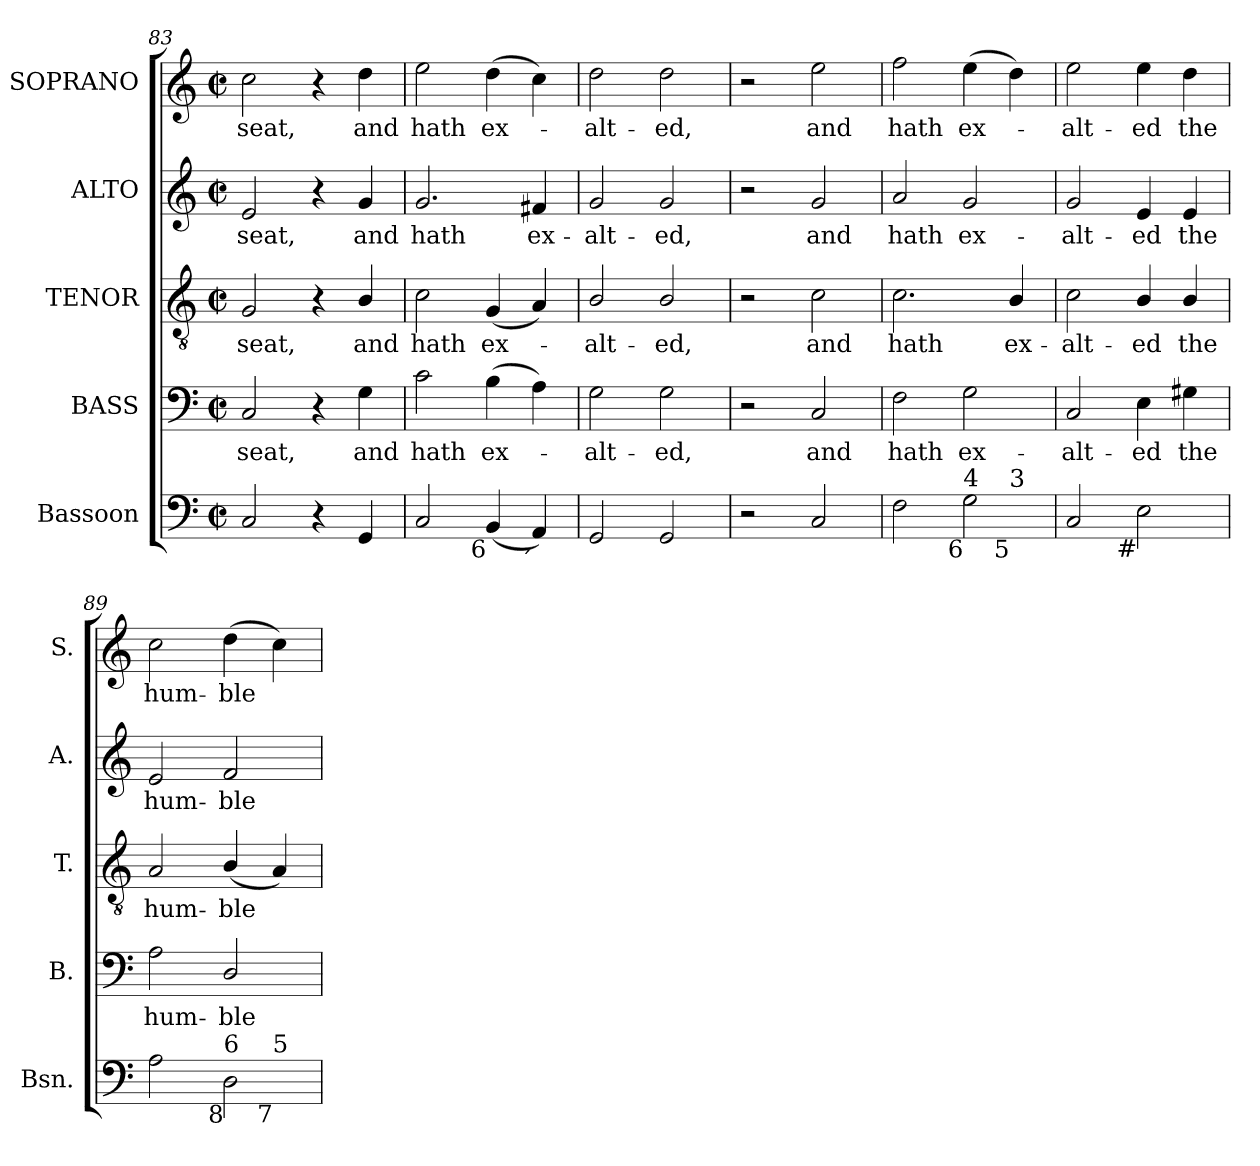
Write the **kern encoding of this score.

**kern	**kern	**text	**kern	**text	**kern	**text	**kern	**text
*part5	*part4	*part4	*part3	*part3	*part2	*part2	*part1	*part1
*staff5	*staff4	*staff4	*staff3	*staff3	*staff2	*staff2	*staff1	*staff1
*I"Bassoon	*I"BASS	*	*I"TENOR	*	*I"ALTO	*	*I"SOPRANO	*
*I'Bsn.	*I'B.	*	*I'T.	*	*I'A.	*	*I'S.	*
*clefF4	*clefF4	*	*clefGv2	*	*clefG2	*	*clefG2	*
*	*	*	*ITrd7c12	*	*	*	*	*
*k[]	*k[]	*	*k[]	*	*k[]	*	*k[]	*
*C:	*C:	*	*C:	*	*C:	*	*C:	*
*M2/2	*M2/2	*	*M2/2	*	*M2/2	*	*M2/2	*
*met(c|)	*met(c|)	*	*met(c|)	*	*met(c|)	*	*met(c|)	*
=83	=83	=83	=83	=83	=83	=83	=83	=83
!	!	!LO:LY:b:color=#000000	!	!	!	!	!	!
!	!	!	!	!LO:LY:b:color=#000000	!	!	!	!
!	!	!	!	!	!	!LO:LY:b:color=#000000	!	!
!	!	!	!	!	!	!	!	!LO:LY:b:color=#000000
2Ci/	2Ci/	seat,	2GGi/	seat,	2ei/	seat,	2cci\	seat,
4r	4r	.	4r	.	4r	.	4r	.
!	!	!LO:LY:b:color=#000000	!	!	!	!	!	!
!	!	!	!	!LO:LY:b:color=#000000	!	!	!	!
!	!	!	!	!	!	!LO:LY:b:color=#000000	!	!
!	!	!	!	!	!	!	!	!LO:LY:b:color=#000000
4GGi/	4Gi\	and	4BBi/	and	4gi/	and	4ddi\	and
=84	=84	=84	=84	=84	=84	=84	=84	=84
!	!	!LO:LY:b:color=#000000	!	!	!	!	!	!
!	!	!	!	!LO:LY:b:color=#000000	!	!	!	!
!	!	!	!	!	!	!LO:LY:b:color=#000000	!	!
!	!	!	!	!	!	!	!	!LO:LY:b:color=#000000
2Ci/	2ci\	hath	2Ci\	hath	2.gi/	hath	2eei\	hath
!	!	!LO:LY:b:color=#000000	!	!	!	!	!	!
!	!	!	!	!LO:LY:b:color=#000000	!	!	!	!
!LO:TX:b:rj:t=6	!	!	!	!	!	!	!	!
!	!	!	!	!	!	!	!	!LO:LY:b:color=#000000
(4BBi/	(4Bi\	ex-	(4GGi/	ex-	.	.	(4ddi\	ex-
!LO:TX:b:rj:t=´	!	!	!	!	!	!	!	!
!	!	!	!	!	!	!LO:LY:b:color=#000000	!	!
4AAi/)	4Ai\)	.	4AAi/)	.	4f#Xi/	ex-	4cci\)	.
=85	=85	=85	=85	=85	=85	=85	=85	=85
!	!	!LO:LY:b:color=#000000	!	!	!	!	!	!
!	!	!	!	!LO:LY:b:color=#000000	!	!	!	!
!	!	!	!	!	!	!LO:LY:b:color=#000000	!	!
!	!	!	!	!	!	!	!	!LO:LY:b:color=#000000
2GGi/	2Gi\	-alt-	2BBi/	-alt-	2gi/	-alt-	2ddi\	-alt-
!	!	!LO:LY:b:color=#000000	!	!	!	!	!	!
!	!	!	!	!LO:LY:b:color=#000000	!	!	!	!
!	!	!	!	!	!	!LO:LY:b:color=#000000	!	!
!	!	!	!	!	!	!	!	!LO:LY:b:color=#000000
2GGi/	2Gi\	-ed,	2BBi/	-ed,	2gi/	-ed,	2ddi\	-ed,
=86	=86	=86	=86	=86	=86	=86	=86	=86
2r	2r	.	2r	.	2r	.	2r	.
!	!	!LO:LY:b:color=#000000	!	!	!	!	!	!
!	!	!	!	!LO:LY:b:color=#000000	!	!	!	!
!	!	!	!	!	!	!LO:LY:b:color=#000000	!	!
!	!	!	!	!	!	!	!	!LO:LY:b:color=#000000
2Ci/	2Ci/	and	2Ci\	and	2gi/	and	2eei\	and
!!LO:LB:g=z
=87	=87	=87	=87	=87	=87	=87	=87	=87
!	!	!LO:LY:b:color=#000000	!	!	!	!	!	!
!	!	!	!	!LO:LY:b:color=#000000	!	!	!	!
!	!	!	!	!	!	!LO:LY:b:color=#000000	!	!
!	!	!	!	!	!	!	!	!LO:LY:b:color=#000000
*^	*	*	*	*	*	*	*	*
2Fi\	2.ryy	2Fi\	hath	2.Ci\	hath	2ai/	hath	2ffi\	hath
!	!	!	!LO:LY:b:color=#000000	!	!	!	!	!	!
!	!	!	!	!	!	!	!LO:LY:b:color=#000000	!	!
!LO:TX:b:rj:t=6	!	!	!	!	!	!	!	!	!
!LO:TX:t=4	!	!	!	!	!	!	!	!	!
!	!	!	!	!	!	!	!	!	!LO:LY:b:color=#000000
2Gi\	.	2Gi\	ex-	.	.	2gi/	ex-	(4eei\	ex-
!	!LO:TX:b:rj:t=5	!	!	!	!	!	!	!	!
!	!LO:TX:t=3	!	!	!	!	!	!	!	!
!	!	!	!	!	!LO:LY:b:color=#000000	!	!	!	!
.	4ryy	.	.	4BBi/	ex-	.	.	4ddi\)	.
*v	*v	*	*	*	*	*	*	*	*
=88	=88	=88	=88	=88	=88	=88	=88	=88
*^	*	*	*	*	*	*	*	*
!	!	!	!LO:LY:b:color=#000000	!	!	!	!	!	!
*v	*v	*	*	*	*	*	*	*	*
*^	*	*	*	*	*	*	*	*
!	!	!	!	!	!LO:LY:b:color=#000000	!	!	!	!
*v	*v	*	*	*	*	*	*	*	*
*^	*	*	*	*	*	*	*	*
!	!	!	!	!	!	!	!LO:LY:b:color=#000000	!	!
*v	*v	*	*	*	*	*	*	*	*
*^	*	*	*	*	*	*	*	*
!	!	!	!	!	!	!	!	!	!LO:LY:b:color=#000000
*v	*v	*	*	*	*	*	*	*	*
2Ci/	2Ci/	-alt-	2Ci\	-alt-	2gi/	-alt-	2eei\	-alt-
!	!	!LO:LY:b:color=#000000	!	!	!	!	!	!
!	!	!	!	!LO:LY:b:color=#000000	!	!	!	!
!	!	!	!	!	!	!LO:LY:b:color=#000000	!	!
!LO:TX:b:rj:t=#	!	!	!	!	!	!	!	!
!	!	!	!	!	!	!	!	!LO:LY:b:color=#000000
2Ei\	4Ei\	-ed	4BBi/	-ed	4ei/	-ed	4eei\	-ed
!	!	!LO:LY:b:color=#000000	!	!	!	!	!	!
!	!	!	!	!LO:LY:b:color=#000000	!	!	!	!
!	!	!	!	!	!	!LO:LY:b:color=#000000	!	!
!	!	!	!	!	!	!	!	!LO:LY:b:color=#000000
.	4G#Xi\	the	4BBi/	the	4ei/	the	4ddi\	the
=89	=89	=89	=89	=89	=89	=89	=89	=89
!	!	!LO:LY:b:color=#000000	!	!	!	!	!	!
!	!	!	!	!LO:LY:b:color=#000000	!	!	!	!
!	!	!	!	!	!	!LO:LY:b:color=#000000	!	!
!	!	!	!	!	!	!	!	!LO:LY:b:color=#000000
*^	*	*	*	*	*	*	*	*
2Ai\	2.ryy	2Ai\	hum-	2AAi/	hum-	2ei/	hum-	2cci\	hum-
!	!	!	!LO:LY:b:color=#000000	!	!	!	!	!	!
!	!	!	!	!	!LO:LY:b:color=#000000	!	!	!	!
!	!	!	!	!	!	!	!LO:LY:b:color=#000000	!	!
!LO:TX:b:rj:t=8	!	!	!	!	!	!	!	!	!
!LO:TX:t=6	!	!	!	!	!	!	!	!	!
!	!	!	!	!	!	!	!	!	!LO:LY:b:color=#000000
2Di\	.	2Di/	-ble	(4BBi/	-ble	2fi/	-ble	(4ddi\	-ble
!	!LO:TX:b:rj:t=7	!	!	!	!	!	!	!	!
!	!LO:TX:t=5	!	!	!	!	!	!	!	!
.	4ryy	.	.	4AAi/)	.	.	.	4cci\)	.
*v	*v	*	*	*	*	*	*	*	*
=	=	=	=	=	=	=	=	=
*-	*-	*-	*-	*-	*-	*-	*-	*-
